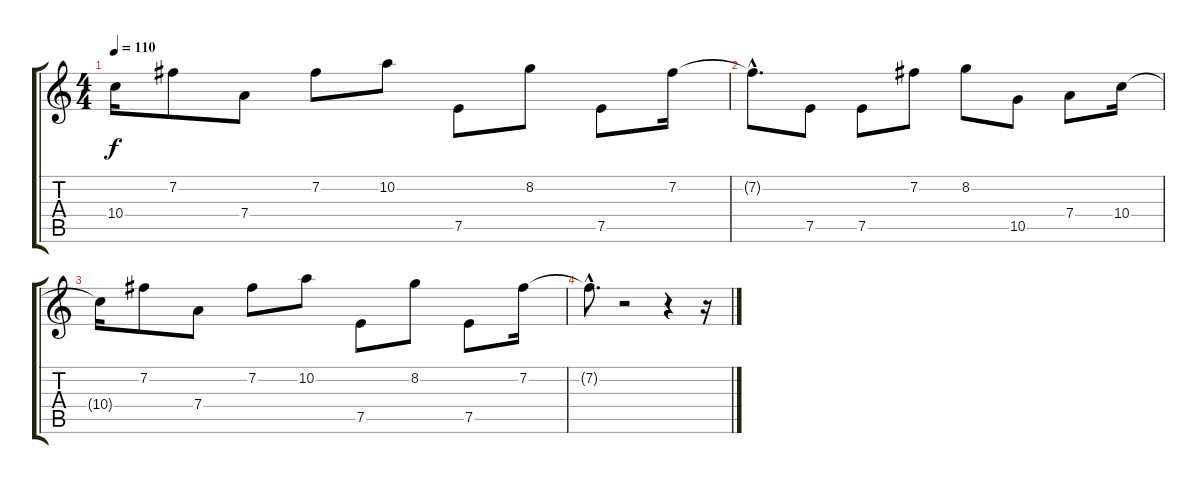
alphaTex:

\track "" {instrument overdrivenguitar}
\staff {score tabs}
\tuning (E4 B3 G3 D3 A2 E2) {hide}
\ts (4 4)
\tempo 110
\clef g2
\ks c
10.4{t}.16{dy f} 7.2.8 7.4.8 7.2.8 10.2.8 7.5.8 8.2.8 7.5.8 7.2.16 |
7.2{hac t}.8{d} 7.5.8 7.5.8 7.2.8 8.2.8 10.5.8 7.4.8 10.4.16 |
10.4{t}.16 7.2.8 7.4.8 7.2.8 10.2.8 7.5.8 8.2.8 7.5.8 7.2.16 |
7.2{hac t}.8{d} r.2 r.4 r.16
